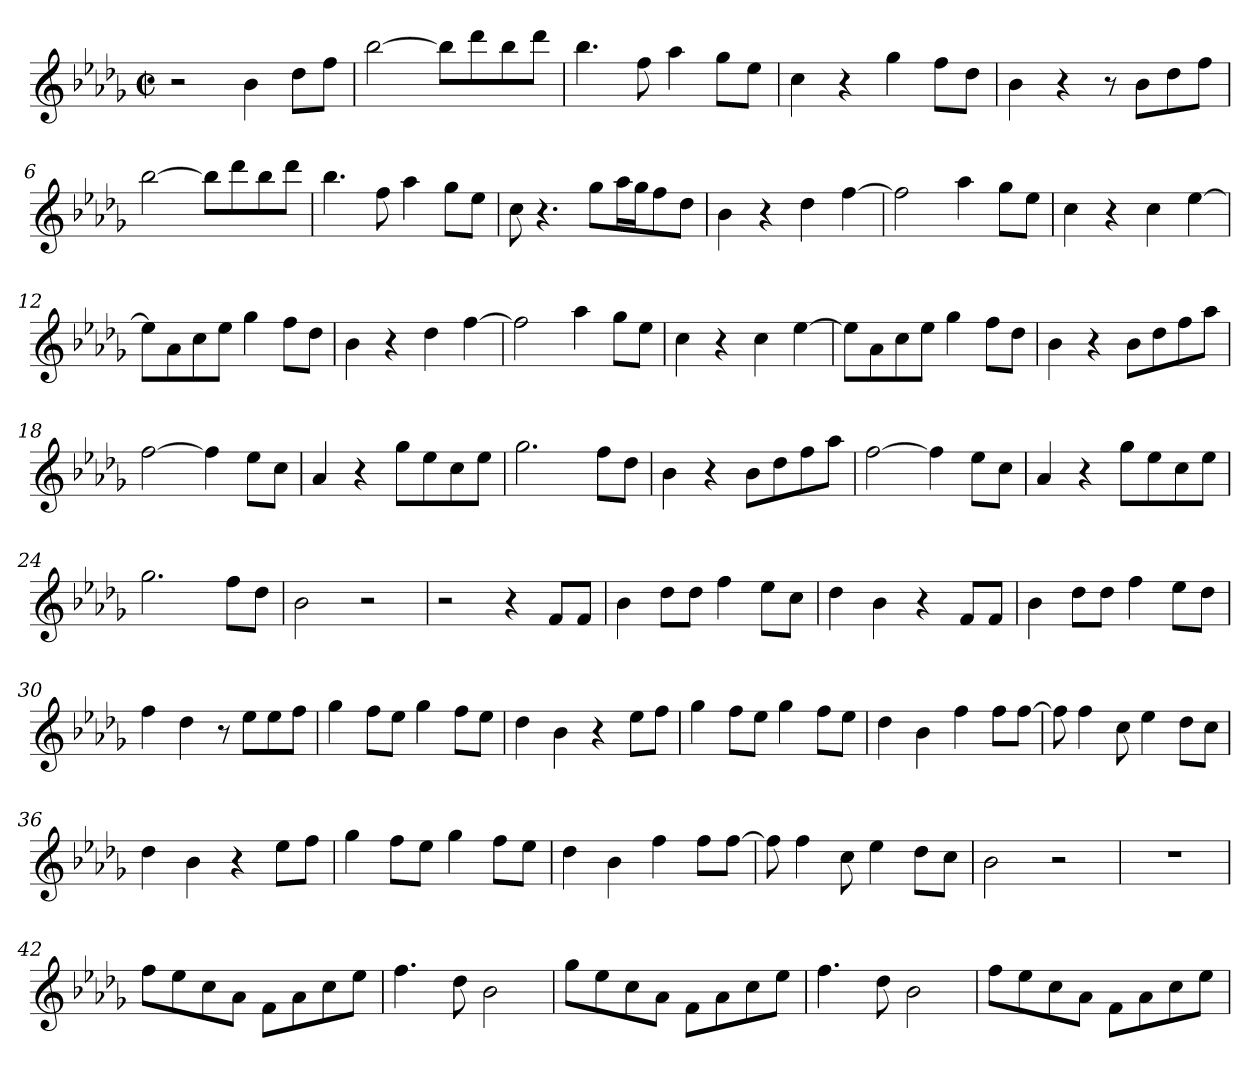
**kern
*part1
*staff1
*clefG2
*k[b-e-a-d-g-]
*D-:
*M2/2
*met(c|)
=1
2r
4b-\
8dd-\L
8ff\J
=2
[2bb-\
8bb-\L]
8ddd-\
8bb-\
8ddd-\J
=3
4.bb-\
8ff\
4aa-\
8gg-\L
8ee-\J
=4
4cc\
4r
4gg-\
8ff\L
8dd-\J
=5
4b-\
4r
8r
8b-\L
8dd-\
8ff\J
!!LO:LB:g=z
=6
[2bb-\
8bb-\L]
8ddd-\
8bb-\
8ddd-\J
=7
4.bb-\
8ff\
4aa-\
8gg-\L
8ee-\J
=8
8cc\
4.r
8gg-\L
16aa-\L
16gg-\J
8ff\
8dd-\J
=9
4b-\
4r
4dd-\
[4ff\
=10
2ff\]
4aa-\
8gg-\L
8ee-\J
!!LO:LB:g=z
=11
4cc\
4r
4cc\
[4ee-\
=12
8ee-\L]
8a-\
8cc\
8ee-\J
4gg-\
8ff\L
8dd-\J
=13
4b-\
4r
4dd-\
[4ff\
=14
2ff\]
4aa-\
8gg-\L
8ee-\J
=15
4cc\
4r
4cc\
[4ee-\
!!LO:LB:g=z
=16
8ee-\L]
8a-\
8cc\
8ee-\J
4gg-\
8ff\L
8dd-\J
=17
4b-\
4r
8b-\L
8dd-\
8ff\
8aa-\J
=18
[2ff\
4ff\]
8ee-\L
8cc\J
=19
4a-/
4r
8gg-\L
8ee-\
8cc\
8ee-\J
=20
2.gg-\
8ff\L
8dd-\J
!!LO:LB:g=z
=21
4b-\
4r
8b-\L
8dd-\
8ff\
8aa-\J
=22
[2ff\
4ff\]
8ee-\L
8cc\J
=23
4a-/
4r
8gg-\L
8ee-\
8cc\
8ee-\J
=24
2.gg-\
8ff\L
8dd-\J
=25
2b-\
2r
=26
2r
4r
8f/L
8f/J
!!LO:LB:g=z
=27
4b-\
8dd-\L
8dd-\J
4ff\
8ee-\L
8cc\J
=28
4dd-\
4b-\
4r
8f/L
8f/J
=29
4b-\
8dd-\L
8dd-\J
4ff\
8ee-\L
8dd-\J
=30
4ff\
4dd-\
8r
8ee-\L
8ee-\
8ff\J
=31
4gg-\
8ff\L
8ee-\J
4gg-\
8ff\L
8ee-\J
!!LO:LB:g=z
=32
4dd-\
4b-\
4r
8ee-\L
8ff\J
=33
4gg-\
8ff\L
8ee-\J
4gg-\
8ff\L
8ee-\J
=34
4dd-\
4b-\
4ff\
8ff\L
[8ff\J
=35
8ff\]
4ff\
8cc\
4ee-\
8dd-\L
8cc\J
=36
4dd-\
4b-\
4r
8ee-\L
8ff\J
=37
4gg-\
8ff\L
8ee-\J
4gg-\
8ff\L
8ee-\J
!!LO:LB:g=z
=38
4dd-\
4b-\
4ff\
8ff\L
[8ff\J
=39
8ff\]
4ff\
8cc\
4ee-\
8dd-\L
8cc\J
=40
2b-\
2r
=41
1r
=42
8ff\L
8ee-\
8cc\
8a-\J
8f\L
8a-\
8cc\
8ee-\J
=43
4.ff\
8dd-\
2b-\
!!LO:PB:g=z
=44
8gg-\L
8ee-\
8cc\
8a-\J
8f\L
8a-\
8cc\
8ee-\J
=45
4.ff\
8dd-\
2b-\
=46
8ff\L
8ee-\
8cc\
8a-\J
8f\L
8a-\
8cc\
8ee-\J
=
*-
